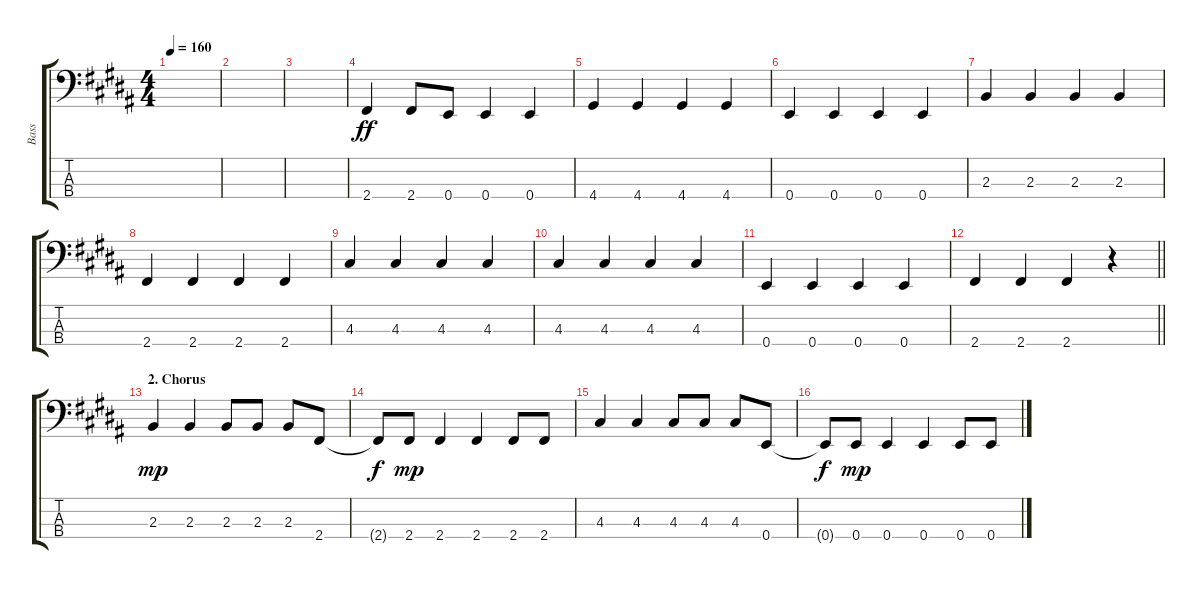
\track ("Bass" "Bass") {instrument electricbassfinger}
\staff {score tabs}
\tuning (G2 D2 A1 E1) {hide}
\ts (4 4)
\tempo 160
\clef f4
\ks b
|
|
|
2.4.4{dy ff} 2.4.8 0.4.8 0.4.4 0.4.4 |
4.4.4 4.4.4 4.4.4 4.4.4 |
0.4.4 0.4.4 0.4.4 0.4.4 |
2.3.4 2.3.4 2.3.4 2.3.4 |
2.4.4 2.4.4 2.4.4 2.4.4 |
4.3.4 4.3.4 4.3.4 4.3.4 |
4.3.4 4.3.4 4.3.4 4.3.4 |
0.4.4 0.4.4 0.4.4 0.4.4 |
\barLineRight lightlight
2.4.4 2.4.4 2.4.4 r.4 |
\section ("" "2. Chorus")
2.3.4{dy mp} 2.3.4 2.3.8 2.3.8 2.3.8 2.4.8 |
2.4{t}.8{dy f} 2.4.8{dy mp} 2.4.4 2.4.4 2.4.8 2.4.8 |
4.3.4 4.3.4 4.3.8 4.3.8 4.3.8 0.4.8 |
0.4{t}.8{dy f} 0.4.8{dy mp} 0.4.4 0.4.4 0.4.8 0.4.8
